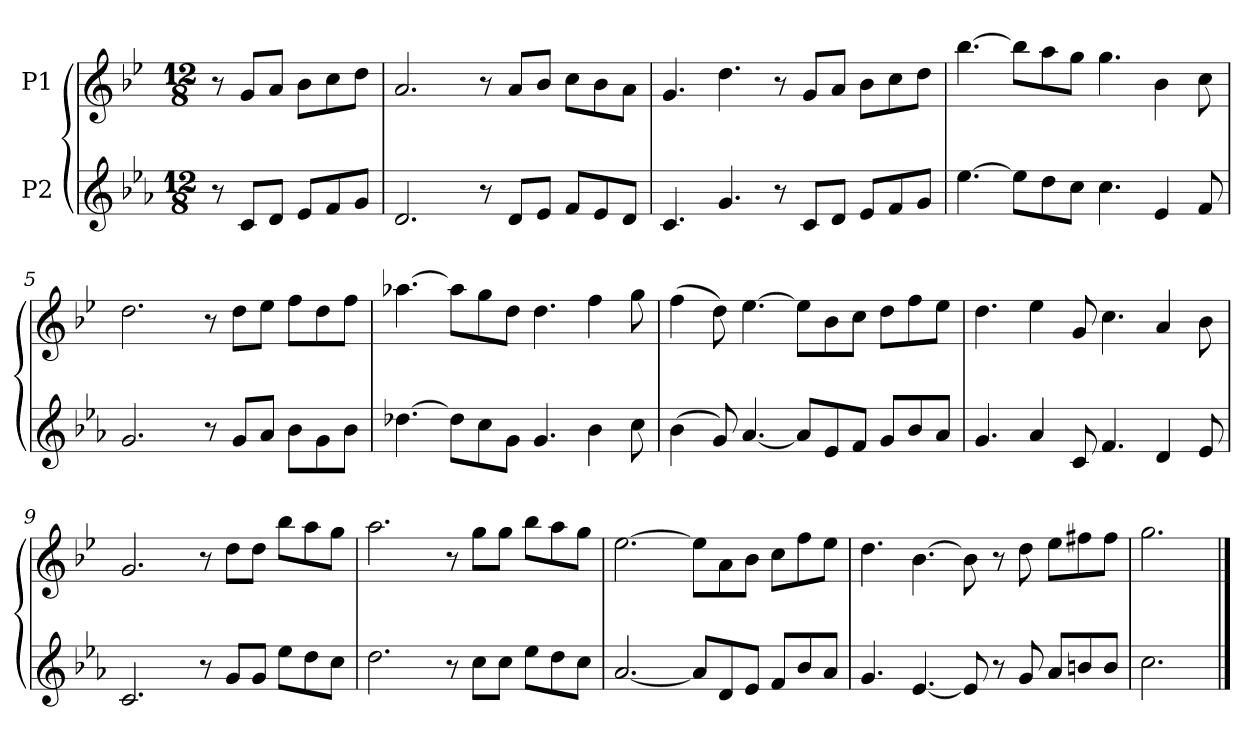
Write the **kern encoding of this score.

**kern	**kern
*part2	*part1
*staff2	*staff1
*I"P2	*I"P1
!!LO:PB:g=z
*clefG2	*clefG2
*	*ITrd4c7
*k[b-e-a-]	*k[b-e-a-]
*c:	*c:
*M12/8	*M12/8
*MM100	*MM100
=1	=1
8r	8r
8ci/L	8ci/L
8di/J	8di/J
8e-i/L	8e-i\L
8fi/	8fi\
8gi/J	8gi\J
=2	=2
2.di/	2.di/
8r	8r
8di/L	8di/L
8e-i/J	8e-i/J
8fi/L	8fi\L
8e-i/	8e-i\
8di/J	8di\J
=3	=3
4.ci/	4.ci/
4.gi/	4.gi\
8r	8r
8ci/L	8ci/L
8di/J	8di/J
8e-i/L	8e-i\L
8fi/	8fi\
8gi/J	8gi\J
=4	=4
[>4.ee-i\	[>4.ee-i\
8ee-i\L]	8ee-i\L]
8ddi\	8ddi\
8cci\J	8cci\J
4.cci\	4.cci\
4e-i/	4e-i\
8fi/	8fi\
!!LO:LB:g=z
=5	=5
2.gi/	2.gi\
8r	8r
8gi/L	8gi\L
8a-i/J	8a-i\J
8b-i\L	8b-i\L
8gi\	8gi\
8b-i\J	8b-i\J
=6	=6
[>4.dd-Xi\	[>4.dd-Xi\
8dd-i\L]	8dd-i\L]
8cci\	8cci\
8gi\J	8gi\J
4.gi/	4.gi\
4b-i\	4b-i\
8cci\	8cci\
=7	=7
(4b-i\	(4b-i\
8gi/)	8gi\)
[<4.a-i/	[>4.a-i\
8a-i/L]	8a-i\L]
8e-i/	8e-i\
8fi/J	8fi\J
8gi/L	8gi\L
8b-i/	8b-i\
8a-i/J	8a-i\J
!!LO:LB:g=z
=8	=8
4.gi/	4.gi\
4a-i/	4a-i\
8ci/	8ci/
4.fi/	4.fi\
4di/	4di/
8e-i/	8e-i\
=9	=9
2.ci/	2.ci/
8r	8r
8gi/L	8gi\L
8gi/J	8gi\J
8ee-i\L	8ee-i\L
8ddi\	8ddi\
8cci\J	8cci\J
=10	=10
2.ddi\	2.ddi\
8r	8r
8cci\L	8cci\L
8cci\J	8cci\J
8ee-i\L	8ee-i\L
8ddi\	8ddi\
8cci\J	8cci\J
!!LO:LB:g=z
=11	=11
[<2.a-i/	[>2.a-i\
8a-i/L]	8a-i\L]
8di/	8di\
8e-i/J	8e-i\J
8fi/L	8fi\L
8b-i/	8b-i\
8a-i/J	8a-i\J
=12	=12
4.gi/	4.gi\
[<4.e-i/	[>4.e-i\
8e-i/]	8e-i\]
8r	8r
8gi/	8gi\
8a-i/L	8a-i\L
8bni/	8bni\
8bi/J	8bi\J
=13	=13
2.cci\	2.cci\
==	==
*-	*-
